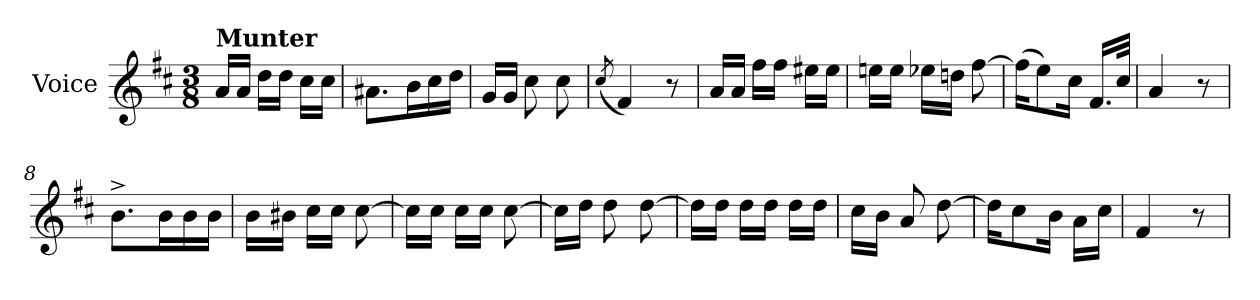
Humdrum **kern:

**kern
*part1
*staff1
*I"Voice
*clefG2
*k[f#c#]
*D:
*M3/8
=
!LO:TX:a:B:t=Munter
16a/LL
16a/JJ
16dd\LL
16dd\JJ
16cc#\LL
16cc#\JJ
=1
8.a#X\L
16b\L
16cc#\
16dd\JJ
=2
16g/LL
16g/JJ
8cc#\
8cc#\
=3
(<8qcc#/
4f#/)
8r
=4
16a/LL
16a/JJ
16ff#\LL
16ff#\JJ
16ee#X\LL
16ee#\JJ
!!LO:LB:g=z
=5
16een\LL
16ee\JJ
16ee-Xi\LL
16ddn\JJ
[8ff#\
=6
(>16ff#\KL]
8ee\)
16cc#\Jk
16.f#/LL
32cc#/JJk
=7
4a/
8r
=8
8.b^>\L
16b\L
16b\
16b\JJ
=9
16b\LL
16b#X\JJ
16cc#\LL
16cc#\JJ
[8cc#\
=10
16cc#\LL]
16cc#\JJ
16cc#\LL
16cc#\JJ
[8cc#\
!!LO:LB:g=z
=11
16cc#\LL]
16dd\JJ
8dd\
[8dd\
=12
16dd\LL]
16dd\JJ
16dd\LL
16dd\JJ
16dd\LL
16dd\JJ
=13
16cc#\LL
16b\JJ
8a/
[8dd\
=14
16dd\KL]
8cc#\
16b\Jk
16a\LL
16cc#\JJ
=15
4f#/
8r
=
*-
